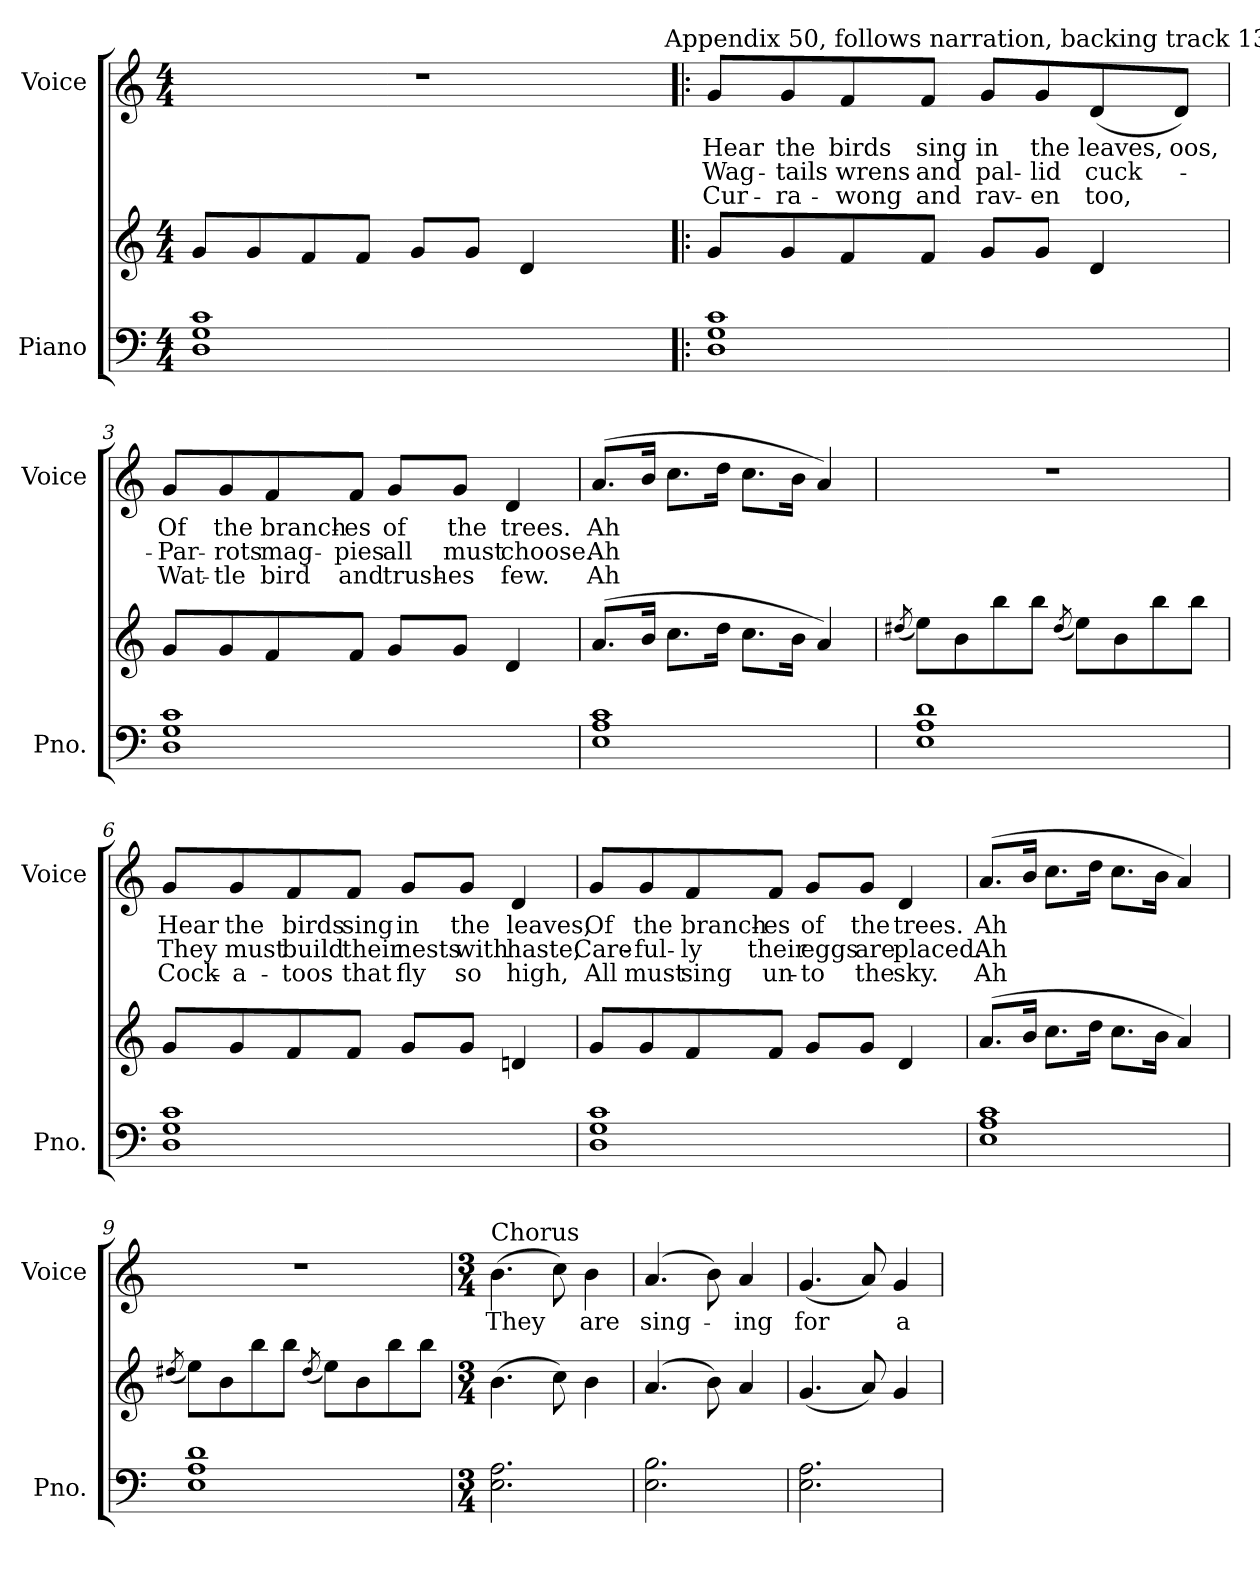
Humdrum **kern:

**kern	**kern	**kern	**text	**text	**text
*part2	*part2	*part1	*part1	*part1	*part1
*staff3	*staff2	*staff1	*staff1	*staff1	*staff1
*I"Piano	*	*I"Voice	*	*	*
*I'Pno.	*	*I'Voice	*	*	*
!!LO:PB:g=z
*clefF4	*clefG2	*clefG2	*	*	*
*k[]	*k[]	*k[]	*	*	*
*C:	*C:	*C:	*	*	*
*M4/4	*M4/4	*M4/4	*	*	*
*MM72	*MM72	*MM72	*	*	*
=1	=1	=1	=1	=1	=1
*	*	*^	*	*	*
1Di 1Gi 1ci	8gi/L	1r	2ryy	.	.	.
.	8gi/	.	.	.	.	.
.	8fi/	.	.	.	.	.
.	8fi/J	.	.	.	.	.
.	8gi/L	.	4ryy	.	.	.
.	8gi/J	.	.	.	.	.
.	4di/	.	8ryy	.	.	.
.	.	.	16ryy	.	.	.
.	.	.	32ryy	.	.	.
.	.	.	64ryy	.	.	.
.	.	.	128...ryy	.	.	.
!	!	!	!LO:TX:a:t=Appendix 50, follows narration, backing track 13	!	!	!
.	.	.	1024ryy	.	.	.
*	*	*v	*v	*	*	*
=2!|:	=2!|:	=2!|:	=2!|:	=2!|:	=2!|:
*	*MM72	*MM72	*	*	*
*	*	*^	*	*	*
!	!	!	!	!LO:LY:b:color=#000000	!LO:LY:b:color=#000000	!LO:LY:b:color=#000000
*	*	*v	*v	*	*	*
1Di 1Gi 1ci	8gi/L	8gi/L	Hear	Wag-	Cur-
!	!	!	!LO:LY:b:color=#000000	!LO:LY:b:color=#000000	!LO:LY:b:color=#000000
.	8gi/	8gi/	the	-tails	-ra-
!	!	!	!LO:LY:b:color=#000000	!LO:LY:b:color=#000000	!LO:LY:b:color=#000000
.	8fi/	8fi/	birds	wrens	-wong
!	!	!	!LO:LY:b:color=#000000	!LO:LY:b:color=#000000	!LO:LY:b:color=#000000
.	8fi/J	8fi/J	sing	and	and
!	!	!	!LO:LY:b:color=#000000	!LO:LY:b:color=#000000	!LO:LY:b:color=#000000
.	8gi/L	8gi/L	in	pal-	rav-
!	!	!	!LO:LY:b:color=#000000	!LO:LY:b:color=#000000	!LO:LY:b:color=#000000
.	8gi/J	8gi/	the	-lid	-en
!	!	!	!LO:LY:b:color=#000000	!LO:LY:b:color=#000000	!LO:LY:b:color=#000000
.	4di/	(8di/	leaves,	cuck-	too,
!	!	!	!LO:LY:b:color=#000000	!	!
.	.	8di/J)	-oos,	.	.
=3	=3	=3	=3	=3	=3
!	!	!	!LO:LY:b:color=#000000	!LO:LY:b:color=#000000	!LO:LY:b:color=#000000
1Di 1Gi 1ci	8gi/L	8gi/L	Of	Par-	Wat-
!	!	!	!LO:LY:b:color=#000000	!LO:LY:b:color=#000000	!LO:LY:b:color=#000000
.	8gi/	8gi/	the	-rots	-tle
!	!	!	!LO:LY:b:color=#000000	!LO:LY:b:color=#000000	!LO:LY:b:color=#000000
.	8fi/	8fi/	branch-	mag-	bird
!	!	!	!LO:LY:b:color=#000000	!LO:LY:b:color=#000000	!LO:LY:b:color=#000000
.	8fi/J	8fi/J	-es	-pies	and
!	!	!	!LO:LY:b:color=#000000	!LO:LY:b:color=#000000	!LO:LY:b:color=#000000
.	8gi/L	8gi/L	of	all	trush-
!	!	!	!LO:LY:b:color=#000000	!LO:LY:b:color=#000000	!LO:LY:b:color=#000000
.	8gi/J	8gi/J	the	must	-es
!	!	!	!LO:LY:b:color=#000000	!LO:LY:b:color=#000000	!LO:LY:b:color=#000000
.	4di/	4di/	trees.	choose.	few.
!!LO:LB:g=z
=4	=4	=4	=4	=4	=4
!	!	!	!LO:LY:b:color=#000000	!LO:LY:b:color=#000000	!LO:LY:b:color=#000000
1Ei 1Ai 1ci	(8.ai/L	(8.ai/L	Ah	Ah	Ah
.	16bi/Jk	16bi/Jk	.	.	.
.	8.cci\L	8.cci\L	.	.	.
.	16ddi\Jk	16ddi\Jk	.	.	.
.	8.cci\L	8.cci\L	.	.	.
.	16bi\Jk	16bi\Jk	.	.	.
.	4ai/)	4ai/)	.	.	.
=5	=5	=5	=5	=5	=5
.	(8qdd#Xi/	.	.	.	.
1Ei 1Ai 1di	8eei\L)	1r	.	.	.
.	8bi\	.	.	.	.
.	8bbi\	.	.	.	.
.	8bbi\J	.	.	.	.
.	(8qdd#i/	.	.	.	.
.	8eei\L)	.	.	.	.
.	8bi\	.	.	.	.
.	8bbi\	.	.	.	.
.	8bbi\J	.	.	.	.
=6	=6	=6	=6	=6	=6
!	!	!	!LO:LY:b:color=#000000	!LO:LY:b:color=#000000	!LO:LY:b:color=#000000
1Di 1Gi 1ci	8gi/L	8gi/L	Hear	They	Cock-
!	!	!	!LO:LY:b:color=#000000	!LO:LY:b:color=#000000	!LO:LY:b:color=#000000
.	8gi/	8gi/	the	must	-a-
!	!	!	!LO:LY:b:color=#000000	!LO:LY:b:color=#000000	!LO:LY:b:color=#000000
.	8fi/	8fi/	birds	build	-toos
!	!	!	!LO:LY:b:color=#000000	!LO:LY:b:color=#000000	!LO:LY:b:color=#000000
.	8fi/J	8fi/J	sing	their	that
!	!	!	!LO:LY:b:color=#000000	!LO:LY:b:color=#000000	!LO:LY:b:color=#000000
.	8gi/L	8gi/L	in	nests	fly
!	!	!	!LO:LY:b:color=#000000	!LO:LY:b:color=#000000	!LO:LY:b:color=#000000
.	8gi/J	8gi/J	the	with	so
!	!	!	!LO:LY:b:color=#000000	!LO:LY:b:color=#000000	!LO:LY:b:color=#000000
.	4dni/	4di/	leaves,	haste,	high,
!!LO:LB:g=z
=7	=7	=7	=7	=7	=7
!	!	!	!LO:LY:b:color=#000000	!LO:LY:b:color=#000000	!LO:LY:b:color=#000000
1Di 1Gi 1ci	8gi/L	8gi/L	Of	Care-	All
!	!	!	!LO:LY:b:color=#000000	!LO:LY:b:color=#000000	!LO:LY:b:color=#000000
.	8gi/	8gi/	the	-ful-	must
!	!	!	!LO:LY:b:color=#000000	!LO:LY:b:color=#000000	!LO:LY:b:color=#000000
.	8fi/	8fi/	branch-	-ly	sing
!	!	!	!LO:LY:b:color=#000000	!LO:LY:b:color=#000000	!LO:LY:b:color=#000000
.	8fi/J	8fi/J	-es	their	un-
!	!	!	!LO:LY:b:color=#000000	!LO:LY:b:color=#000000	!LO:LY:b:color=#000000
.	8gi/L	8gi/L	of	eggs	-to
!	!	!	!LO:LY:b:color=#000000	!LO:LY:b:color=#000000	!LO:LY:b:color=#000000
.	8gi/J	8gi/J	the	are	the
!	!	!	!LO:LY:b:color=#000000	!LO:LY:b:color=#000000	!LO:LY:b:color=#000000
.	4di/	4di/	trees.	placed.	sky.
=8	=8	=8	=8	=8	=8
!	!	!	!LO:LY:b:color=#000000	!LO:LY:b:color=#000000	!LO:LY:b:color=#000000
1Ei 1Ai 1ci	(8.ai/L	(8.ai/L	Ah	Ah	Ah
.	16bi/Jk	16bi/Jk	.	.	.
.	8.cci\L	8.cci\L	.	.	.
.	16ddi\Jk	16ddi\Jk	.	.	.
.	8.cci\L	8.cci\L	.	.	.
.	16bi\Jk	16bi\Jk	.	.	.
.	4ai/)	4ai/)	.	.	.
=9	=9	=9	=9	=9	=9
.	(8qdd#Xi/	.	.	.	.
1Ei 1Ai 1di	8eei\L)	1r	.	.	.
.	8bi\	.	.	.	.
.	8bbi\	.	.	.	.
.	8bbi\J	.	.	.	.
.	(8qdd#i/	.	.	.	.
.	8eei\L)	.	.	.	.
.	8bi\	.	.	.	.
.	8bbi\	.	.	.	.
.	8bbi\J	.	.	.	.
=10	=10	=10	=10	=10	=10
*M3/4	*M3/4	*M3/4	*	*	*
*	*MM136	*MM136	*	*	*
!	!	!LO:TX:a:t=Chorus	!	!	!
!	!	!	!LO:LY:b:color=#000000	!	!
2.Ei\ 2.Ai	(4.bi\	(4.bi\	They	.	.
.	8cci\)	8cci\)	.	.	.
!	!	!	!LO:LY:b:color=#000000	!	!
.	4bi\	4bi\	are	.	.
!!LO:PB:g=z
=11	=11	=11	=11	=11	=11
!	!	!	!LO:LY:b:color=#000000	!	!
2.Ei\ 2.Bi	(4.ai/	(4.ai/	sing-	.	.
.	8bi\)	8bi\)	.	.	.
!	!	!	!LO:LY:b:color=#000000	!	!
.	4ai/	4ai/	-ing	.	.
=12	=12	=12	=12	=12	=12
!	!	!	!LO:LY:b:color=#000000	!	!
2.Ei\ 2.Ai	(4.gi/	(4.gi/	for	.	.
.	8ai/)	8ai/)	.	.	.
!	!	!	!LO:LY:b:color=#000000	!	!
.	4gi/	4gi/	a	.	.
=	=	=	=	=	=
*-	*-	*-	*-	*-	*-
